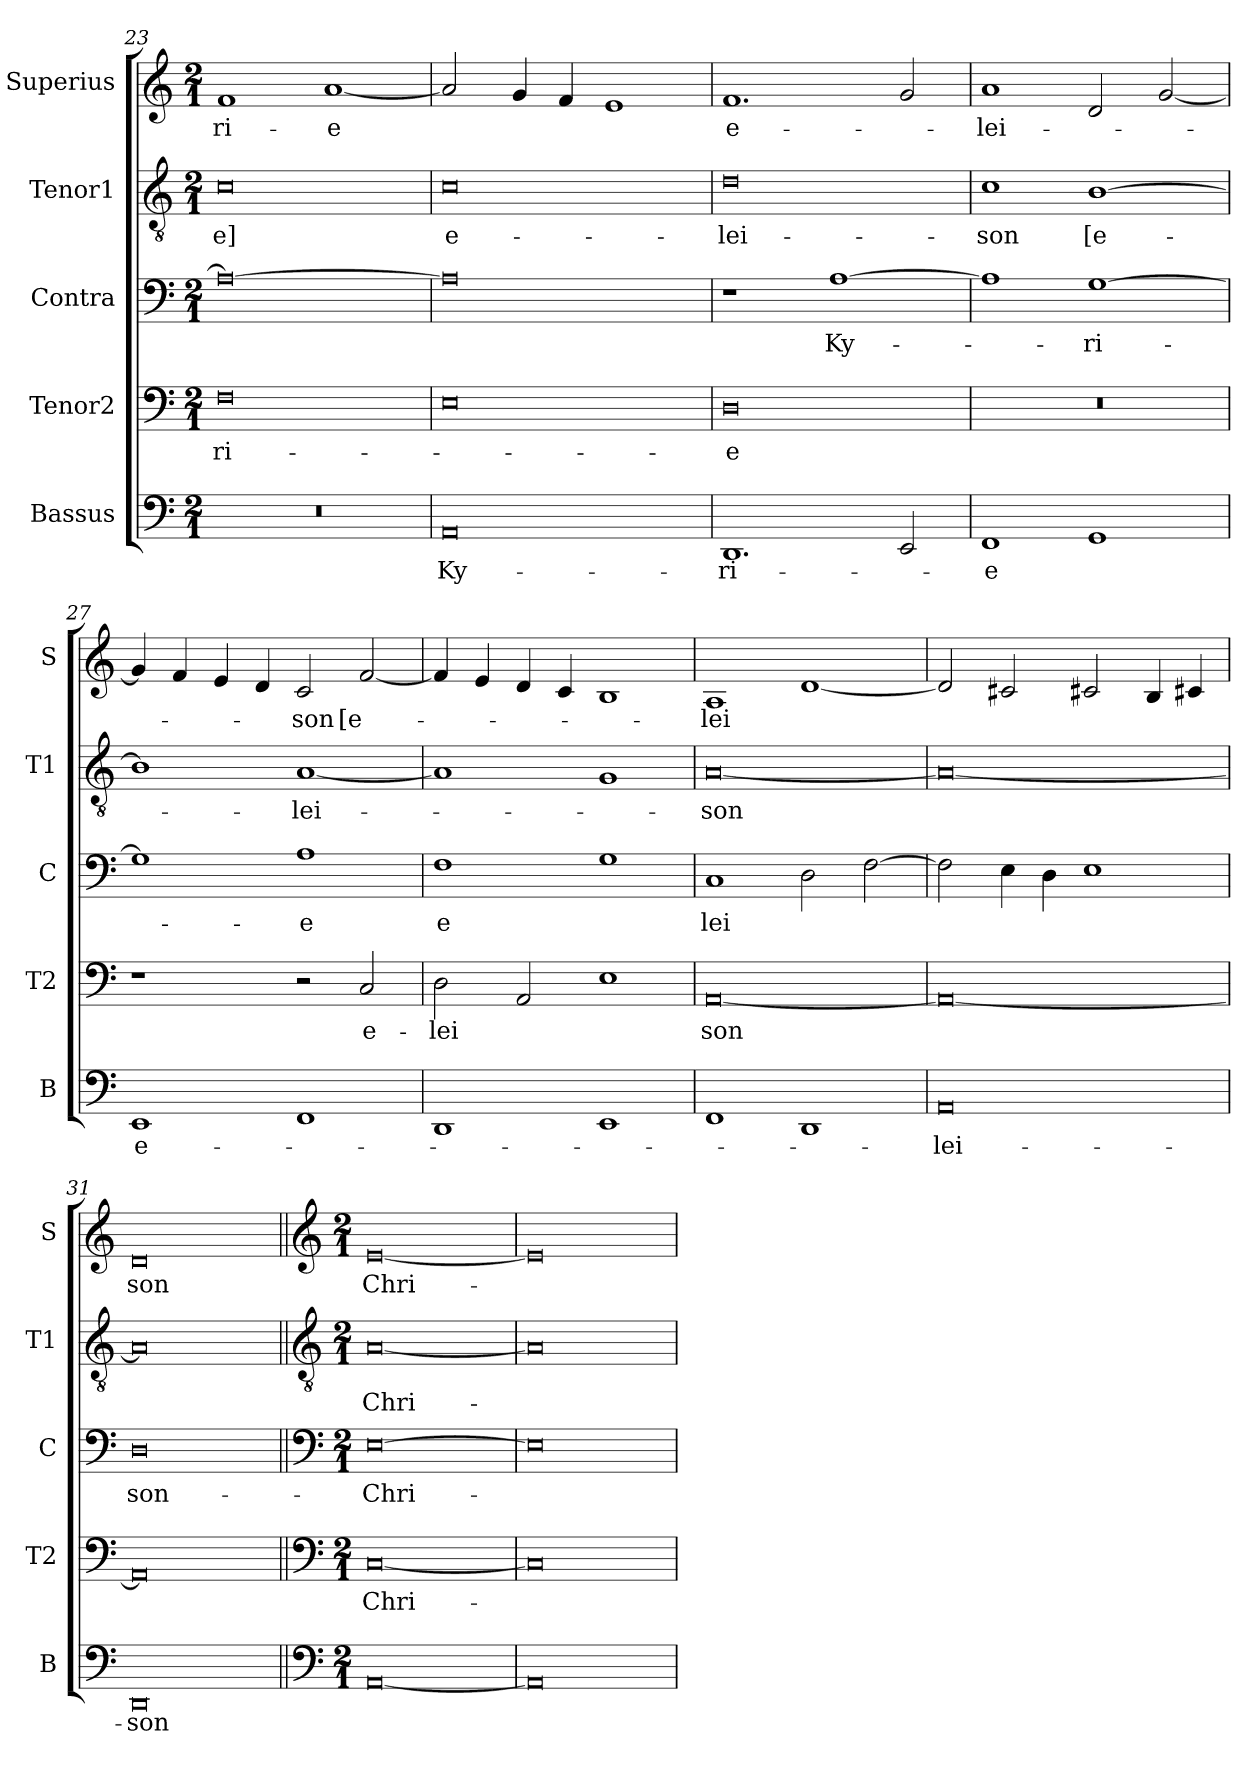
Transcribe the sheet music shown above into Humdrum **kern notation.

**kern	**text	**kern	**text	**kern	**text	**kern	**text	**kern	**text
*part5	*part5	*part4	*part4	*part3	*part3	*part2	*part2	*part1	*part1
*staff5	*staff5	*staff4	*staff4	*staff3	*staff3	*staff2	*staff2	*staff1	*staff1
*I"Bassus	*	*I"Tenor2	*	*I"Contra	*	*I"Tenor1	*	*I"Superius	*
*I'B	*	*I'T2	*	*I'C	*	*I'T1	*	*I'S	*
*clefF4	*	*clefF4	*	*clefF4	*	*clefGv2	*	*clefG2	*
*k[]	*	*k[]	*	*k[]	*	*k[]	*	*k[]	*
*M2/1	*	*M2/1	*	*M2/1	*	*M2/1	*	*M2/1	*
=23	=23	=23	=23	=23	=23	=23	=23	=23	=23
0r	.	0F	-ri-	0A_	.	0c	-e]	1f	-ri-
.	.	.	.	.	.	.	.	[1a	-e
=24	=24	=24	=24	=24	=24	=24	=24	=24	=24
0AA	Ky-	0E	.	0A]	.	0c	e-	2a/]	.
.	.	.	.	.	.	.	.	4g/	.
.	.	.	.	.	.	.	.	4f/	.
.	.	.	.	.	.	.	.	1e	.
=25	=25	=25	=25	=25	=25	=25	=25	=25	=25
1.DD	-ri-	0D	-e	1r	.	0d	-lei-	1.f	e-
.	.	.	.	[1A	Ky-	.	.	.	.
2EE/	.	.	.	.	.	.	.	2g/	.
=26	=26	=26	=26	=26	=26	=26	=26	=26	=26
1FF	-e	0r	.	1A]	.	1c	-son	1a	-lei-
1GG	.	.	.	[1G	-ri-	[1B	[e-	2d/	.
.	.	.	.	.	.	.	.	[2g/	.
=27	=27	=27	=27	=27	=27	=27	=27	=27	=27
1EE	e-	1r	.	1G]	.	1B]	.	4g/]	.
.	.	.	.	.	.	.	.	4f/	.
.	.	.	.	.	.	.	.	4e/	.
.	.	.	.	.	.	.	.	4d/	.
1FF	.	2r	.	1A	-e	[1A	-lei-	2c/	-son
.	.	2C/	e-	.	.	.	.	[2f/	[e-
=28	=28	=28	=28	=28	=28	=28	=28	=28	=28
1DD	.	2D\	-lei	1F	e	1A]	.	4f/]	.
.	.	.	.	.	.	.	.	4e/	.
.	.	2AA/	.	.	.	.	.	4d/	.
.	.	.	.	.	.	.	.	4c/	.
1EE	.	1E	.	1G	.	1G	.	1B	.
=29	=29	=29	=29	=29	=29	=29	=29	=29	=29
1FF	.	[0AA	son	1C	lei	[0A	-son	1A	-lei
1DD	.	.	.	2D\	.	.	.	[1d	.
.	.	.	.	[2F\	.	.	.	.	.
=30	=30	=30	=30	=30	=30	=30	=30	=30	=30
0AA	-lei-	0AA_	.	2F\]	.	0A_	.	2d/]	.
.	.	.	.	4E\	.	.	.	2c#X/	.
.	.	.	.	4D\	.	.	.	.	.
.	.	.	.	1E	.	.	.	2c#X/	.
.	.	.	.	.	.	.	.	4B/	.
.	.	.	.	.	.	.	.	4c#X/	.
=31	=31	=31	=31	=31	=31	=31	=31	=31	=31
0DD	-son	0AA]	.	0D	son-	0A]	.	0d	son
!!LO:LB:g=z
=32||	=32||	=32||	=32||	=32||	=32||	=32||	=32||	=32||	=32||
*clefF4	*	*clefF4	*	*clefF4	*	*clefGv2	*	*clefG2	*
*k[]	*	*k[]	*	*k[]	*	*k[]	*	*k[]	*
*M2/1	*	*M2/1	*	*M2/1	*	*M2/1	*	*M2/1	*
[0AA	.	[0C	Chri-	[0E	-Chri-	[0A	Chri-	[0e	Chri-
=33	=33	=33	=33	=33	=33	=33	=33	=33	=33
0AA]	.	0C]	.	0E]	.	0A]	.	0e]	.
=	=	=	=	=	=	=	=	=	=
*-	*-	*-	*-	*-	*-	*-	*-	*-	*-
